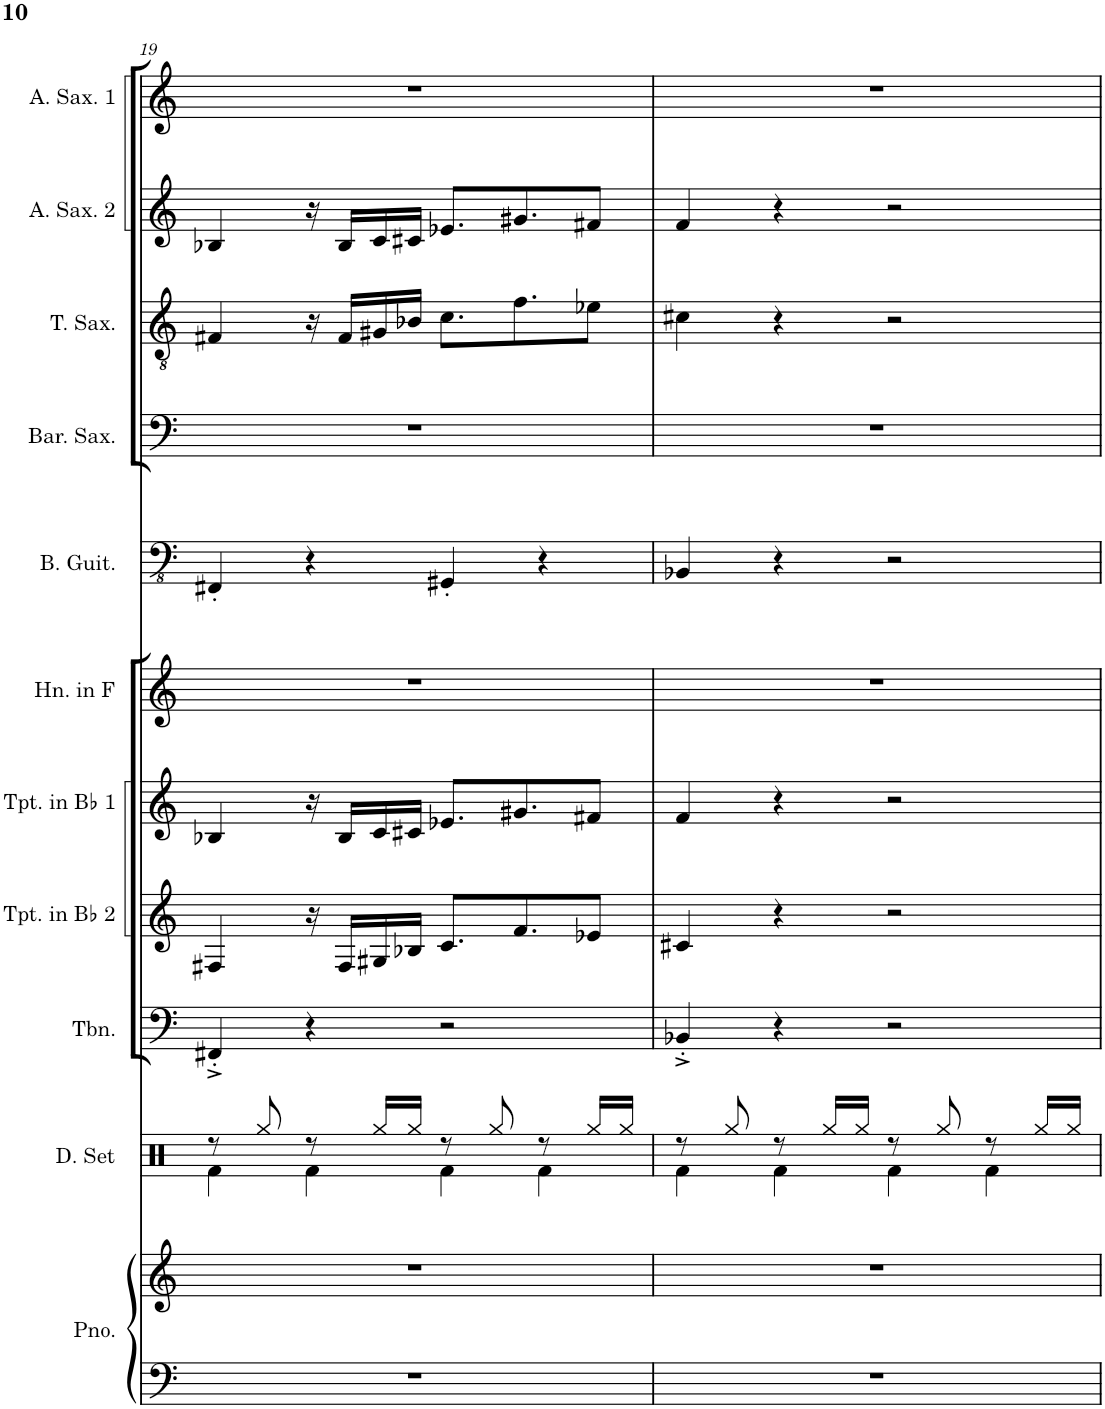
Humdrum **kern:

**kern	**kern	**kern	**kern	**kern	**kern	**kern	**kern	**kern	**kern	**kern	**kern
*part11	*part11	*part10	*part9	*part8	*part7	*part6	*part5	*part4	*part3	*part2	*part1
*staff12	*staff11	*staff10	*staff9	*staff8	*staff7	*staff6	*staff5	*staff4	*staff3	*staff2	*staff1
*I"Piano	*	*I"Drumset	*I"Trombone	*I"Trumpet in Bb 2	*I"Trumpet in Bb 1	*I"Horn in F	*I"Bass Guitar	*I"Baritone Saxophone	*I"Tenor Saxophone	*I"Alto Saxophone 2	*I"Alto Saxophone 1
*I'Pno.	*	*I'D. Set	*I'Tbn.	*I'Tpt. in Bb 2	*I'Tpt. in Bb 1	*I'Hn. in F	*I'B. Guit.	*I'Bar. Sax.	*I'T. Sax.	*I'A. Sax. 2	*I'A. Sax. 1
!!LO:PB:g=z
*clefF4	*clefG2	*clefX	*clefF4	*clefG2	*clefG2	*clefG2	*clefFv4	*clefF4	*clefGv2	*clefG2	*clefG2
*	*	*	*	*Trd1c2	*Trd1c2	*Trd4c7	*	*Trd12c21	*Trd8c14	*Trd5c9	*Trd5c9
*k[]	*k[]	*k[]	*k[]	*k[]	*k[]	*k[]	*k[]	*k[]	*k[]	*k[]	*k[]
*M4/4	*M4/4	*M4/4	*M4/4	*M4/4	*M4/4	*M4/4	*M4/4	*M4/4	*M4/4	*M4/4	*M4/4
=19	=19	=19	=19	=19	=19	=19	=19	=19	=19	=19	=19
*	*	*^	*	*	*	*	*	*	*	*	*
1r	1r	8r	4Rf\	4FF#X'^/	4F#X/	4B-X/	1r	4FFF#X'/	1r	4F#X/	4B-X/	1r
.	.	8Rgg/	.	.	.	.	.	.	.	.	.	.
.	.	8r	4Rf\	4r	16r	16r	.	4r	.	16r	16r	.
.	.	.	.	.	16F#/LL	16B-/LL	.	.	.	16F#/LL	16B-/LL	.
.	.	16Rgg/LL	.	.	16G#X/	16c/	.	.	.	16G#X/	16c/	.
.	.	16Rgg/JJ	.	.	16B-X/JJ	16c#X/JJ	.	.	.	16B-X/JJ	16c#X/JJ	.
.	.	8r	4Rf\	2r	8.c/L	8.e-X/L	.	4GGG#X'/	.	8.c\L	8.e-X/L	.
.	.	8Rgg/	.	.	.	.	.	.	.	.	.	.
.	.	.	.	.	8.f/	8.g#X/	.	.	.	8.f\	8.g#X/	.
.	.	8r	4Rf\	.	.	.	.	4r	.	.	.	.
.	.	16Rgg/LL	.	.	8e-X/J	8f#X/J	.	.	.	8e-X\J	8f#X/J	.
.	.	16Rgg/JJ	.	.	.	.	.	.	.	.	.	.
=20	=20	=20	=20	=20	=20	=20	=20	=20	=20	=20	=20	=20
1r	1r	8r	4Rf\	4BB-X'^/	4c#X/	4f/	1r	4BBB-X/	1r	4c#X\	4f/	1r
.	.	8Rgg/	.	.	.	.	.	.	.	.	.	.
.	.	8r	4Rf\	4r	4r	4r	.	4r	.	4r	4r	.
.	.	16Rgg/LL	.	.	.	.	.	.	.	.	.	.
.	.	16Rgg/JJ	.	.	.	.	.	.	.	.	.	.
.	.	8r	4Rf\	2r	2r	2r	.	2r	.	2r	2r	.
.	.	8Rgg/	.	.	.	.	.	.	.	.	.	.
.	.	8r	4Rf\	.	.	.	.	.	.	.	.	.
.	.	16Rgg/LL	.	.	.	.	.	.	.	.	.	.
.	.	16Rgg/JJ	.	.	.	.	.	.	.	.	.	.
*	*	*v	*v	*	*	*	*	*	*	*	*	*
=	=	=	=	=	=	=	=	=	=	=	=
*-	*-	*-	*-	*-	*-	*-	*-	*-	*-	*-	*-
